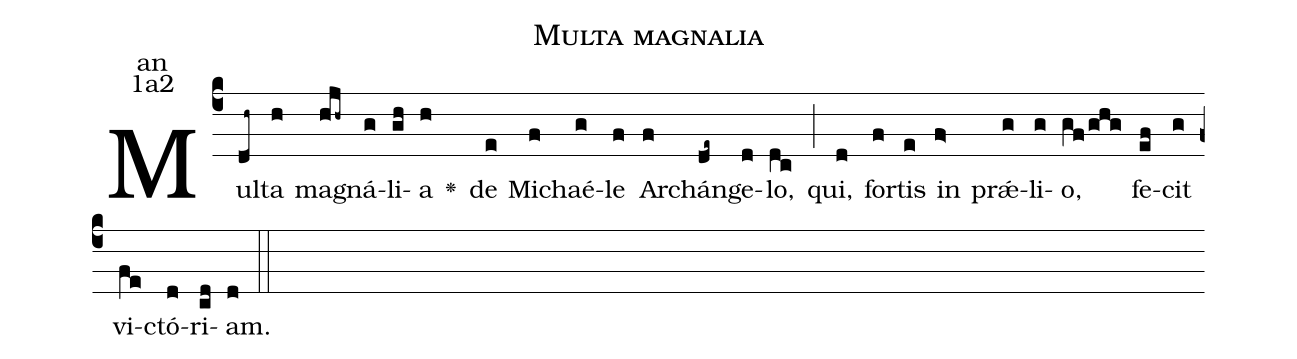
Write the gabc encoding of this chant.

name:Multa magnalia;
office-part:an;
mode:1a2;
%%
(c4)Mul(dh~)ta(h) ma(hjh~)gná(g)li(gh)a(h) <v>\greheightstar</v>() de(e) Mi(f)chaé(g)le(f) Ar(f)chán(de~)ge(d)lo,(dc) (;) qui,(d) for(f)tis(e) in(f>) prǽ(g)li(g)o,(gf/ghg) fe(ef)cit(g) vi(fe)ctó(d)ri(cd)am.(d) (::)
